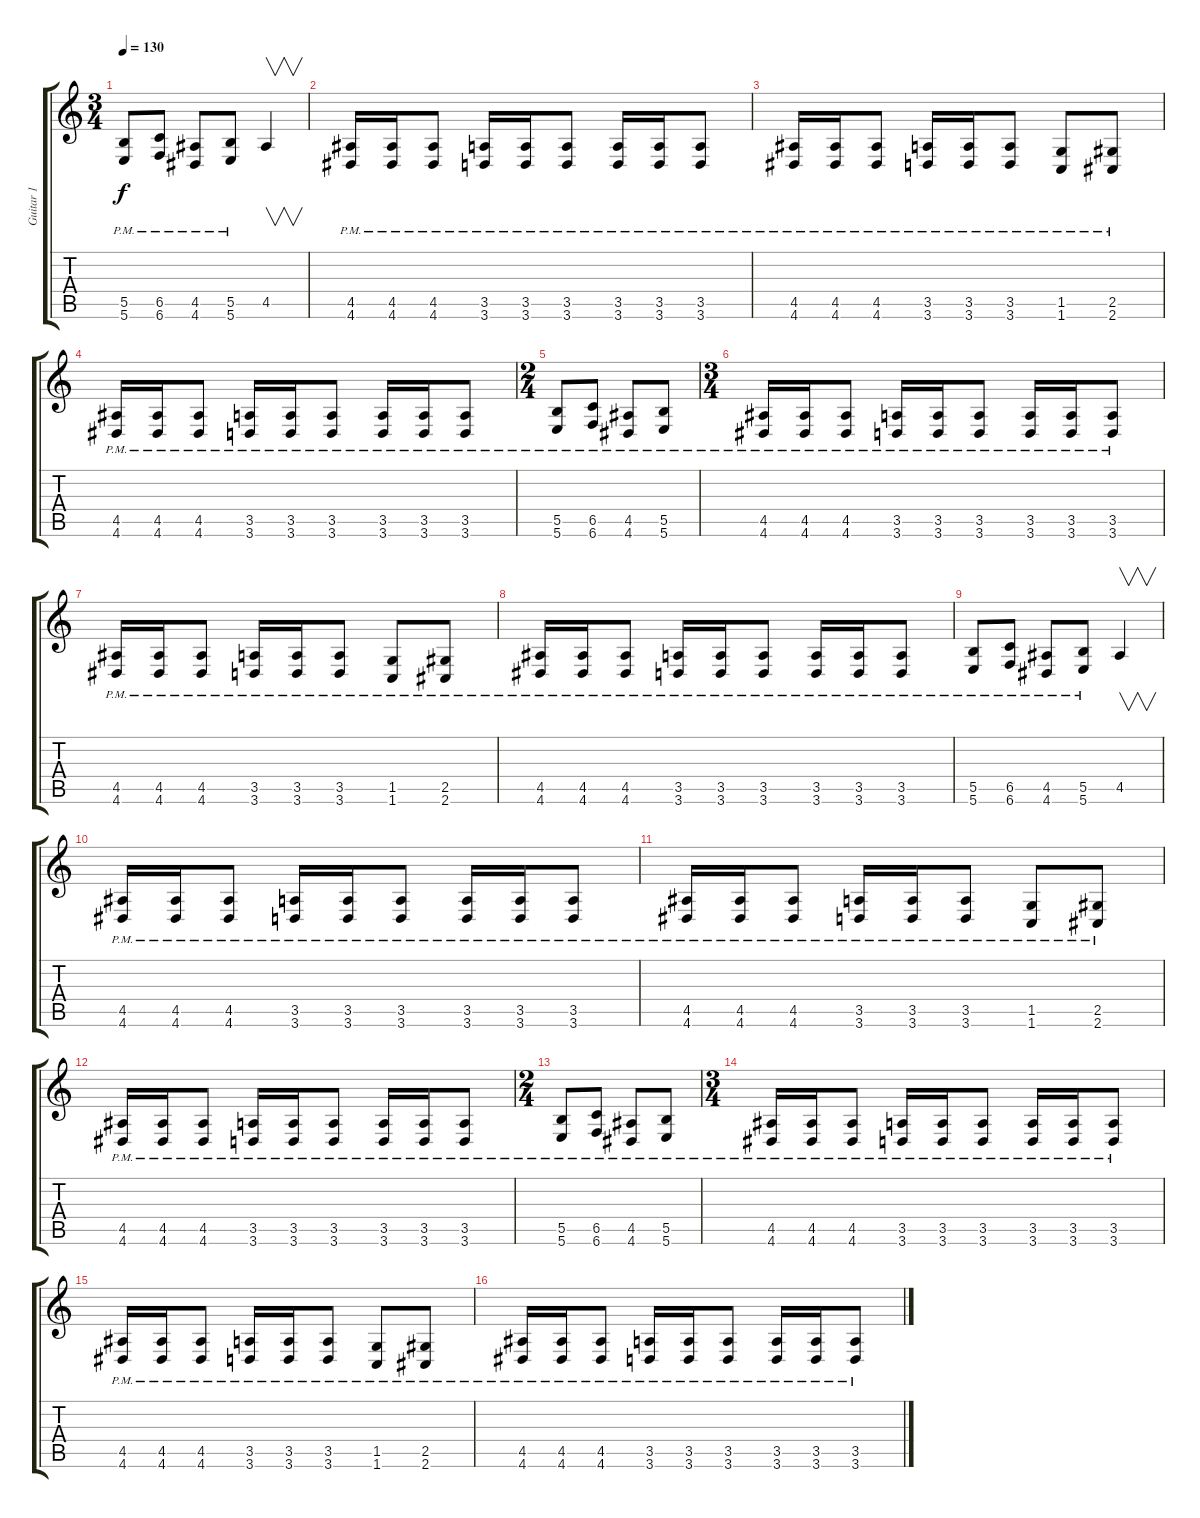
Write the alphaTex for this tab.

\track ("Guitar 1" "Guitar 1") {instrument distortionguitar}
\staff {score tabs}
\tuning (Db4 Ab3 E3 B2 Gb2 B1) {hide}
\ts (3 4)
\tempo 130
\clef g2
\ks c
(5.5{pm} 5.6{pm}).8{dy f} (6.5{pm} 6.6{pm}).8 (4.5{pm} 4.6{pm}).8 (5.5{pm} 5.6{pm}).8 4.5.4{v instrument guitarharmonics} |
(4.5{pm} 4.6{pm}).16{instrument distortionguitar} (4.5{pm} 4.6{pm}).16 (4.5{pm} 4.6{pm}).8 (3.5{pm} 3.6{pm}).16 (3.5{pm} 3.6{pm}).16 (3.5{pm} 3.6{pm}).8 (3.5{pm} 3.6{pm}).16 (3.5{pm} 3.6{pm}).16 (3.5{pm} 3.6{pm}).8 |
(4.5{pm} 4.6{pm}).16 (4.5{pm} 4.6{pm}).16 (4.5{pm} 4.6{pm}).8 (3.5{pm} 3.6{pm}).16 (3.5{pm} 3.6{pm}).16 (3.5{pm} 3.6{pm}).8 (1.5{pm} 1.6{pm}).8 (2.5{pm} 2.6{pm}).8 |
(4.5{pm} 4.6{pm}).16 (4.5{pm} 4.6{pm}).16 (4.5{pm} 4.6{pm}).8 (3.5{pm} 3.6{pm}).16 (3.5{pm} 3.6{pm}).16 (3.5{pm} 3.6{pm}).8 (3.5{pm} 3.6{pm}).16 (3.5{pm} 3.6{pm}).16 (3.5{pm} 3.6{pm}).8 |
\ts (2 4)
(5.5{pm} 5.6{pm}).8 (6.5{pm} 6.6{pm}).8 (4.5{pm} 4.6{pm}).8 (5.5{pm} 5.6{pm}).8 |
\ts (3 4)
(4.5{pm} 4.6{pm}).16 (4.5{pm} 4.6{pm}).16 (4.5{pm} 4.6{pm}).8 (3.5{pm} 3.6{pm}).16 (3.5{pm} 3.6{pm}).16 (3.5{pm} 3.6{pm}).8 (3.5{pm} 3.6{pm}).16 (3.5{pm} 3.6{pm}).16 (3.5{pm} 3.6{pm}).8 |
(4.5{pm} 4.6{pm}).16 (4.5{pm} 4.6{pm}).16 (4.5{pm} 4.6{pm}).8 (3.5{pm} 3.6{pm}).16 (3.5{pm} 3.6{pm}).16 (3.5{pm} 3.6{pm}).8 (1.5{pm} 1.6{pm}).8 (2.5{pm} 2.6{pm}).8 |
(4.5{pm} 4.6{pm}).16 (4.5{pm} 4.6{pm}).16 (4.5{pm} 4.6{pm}).8 (3.5{pm} 3.6{pm}).16 (3.5{pm} 3.6{pm}).16 (3.5{pm} 3.6{pm}).8 (3.5{pm} 3.6{pm}).16 (3.5{pm} 3.6{pm}).16 (3.5{pm} 3.6{pm}).8 |
(5.5{pm} 5.6{pm}).8 (6.5{pm} 6.6{pm}).8 (4.5{pm} 4.6{pm}).8 (5.5{pm} 5.6{pm}).8 4.5.4{v instrument guitarharmonics} |
(4.5{pm} 4.6{pm}).16{instrument distortionguitar} (4.5{pm} 4.6{pm}).16 (4.5{pm} 4.6{pm}).8 (3.5{pm} 3.6{pm}).16 (3.5{pm} 3.6{pm}).16 (3.5{pm} 3.6{pm}).8 (3.5{pm} 3.6{pm}).16 (3.5{pm} 3.6{pm}).16 (3.5{pm} 3.6{pm}).8 |
(4.5{pm} 4.6{pm}).16 (4.5{pm} 4.6{pm}).16 (4.5{pm} 4.6{pm}).8 (3.5{pm} 3.6{pm}).16 (3.5{pm} 3.6{pm}).16 (3.5{pm} 3.6{pm}).8 (1.5{pm} 1.6{pm}).8 (2.5{pm} 2.6{pm}).8 |
(4.5{pm} 4.6{pm}).16 (4.5{pm} 4.6{pm}).16 (4.5{pm} 4.6{pm}).8 (3.5{pm} 3.6{pm}).16 (3.5{pm} 3.6{pm}).16 (3.5{pm} 3.6{pm}).8 (3.5{pm} 3.6{pm}).16 (3.5{pm} 3.6{pm}).16 (3.5{pm} 3.6{pm}).8 |
\ts (2 4)
(5.5{pm} 5.6{pm}).8 (6.5{pm} 6.6{pm}).8 (4.5{pm} 4.6{pm}).8 (5.5{pm} 5.6{pm}).8 |
\ts (3 4)
(4.5{pm} 4.6{pm}).16 (4.5{pm} 4.6{pm}).16 (4.5{pm} 4.6{pm}).8 (3.5{pm} 3.6{pm}).16 (3.5{pm} 3.6{pm}).16 (3.5{pm} 3.6{pm}).8 (3.5{pm} 3.6{pm}).16 (3.5{pm} 3.6{pm}).16 (3.5{pm} 3.6{pm}).8 |
(4.5{pm} 4.6{pm}).16 (4.5{pm} 4.6{pm}).16 (4.5{pm} 4.6{pm}).8 (3.5{pm} 3.6{pm}).16 (3.5{pm} 3.6{pm}).16 (3.5{pm} 3.6{pm}).8 (1.5{pm} 1.6{pm}).8 (2.5{pm} 2.6{pm}).8 |
(4.5{pm} 4.6{pm}).16 (4.5{pm} 4.6{pm}).16 (4.5{pm} 4.6{pm}).8 (3.5{pm} 3.6{pm}).16 (3.5{pm} 3.6{pm}).16 (3.5{pm} 3.6{pm}).8 (3.5{pm} 3.6{pm}).16 (3.5{pm} 3.6{pm}).16 (3.5{pm} 3.6{pm}).8
